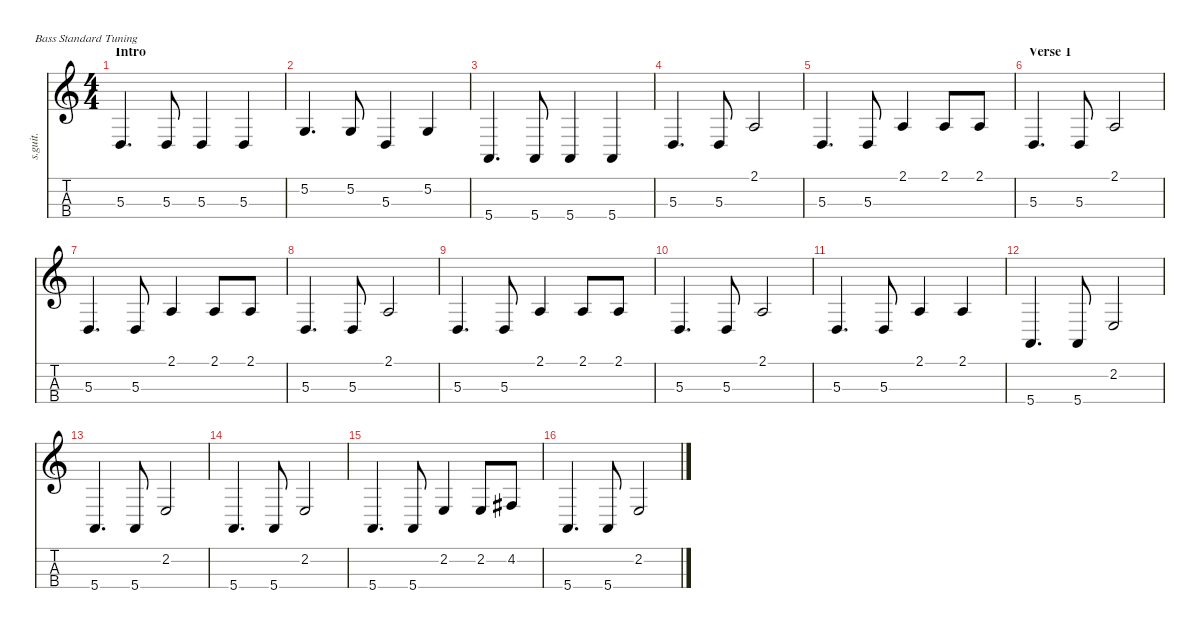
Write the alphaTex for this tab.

\defaultSystemsLayout 4
\hideDynamics
\bracketExtendMode nobrackets
\track ("Bass" "s.guit.") {instrument electricbassfinger}
\staff {score tabs}
\tuning (G2 D2 A1 E1)
\ts (4 4)
\beaming (8 2 2 2 2)
\section ("" "Intro")
\tempo (120 hide)
\clef g2
\ks c
5.3.4{d dy mf instrument electricbassfinger} 5.3.8 5.3.4 5.3.4 |
5.2.4{d} 5.2.8 5.3.4 5.2.4 |
5.4.4{d} 5.4.8 5.4.4 5.4.4 |
5.3.4{d} 5.3.8 2.1.2 |
5.3.4{d} 5.3.8 2.1.4 2.1.8 2.1.8 |
\section ("" "Verse 1")
5.3.4{d} 5.3.8 2.1.2 |
5.3.4{d} 5.3.8 2.1.4 2.1.8 2.1.8 |
5.3.4{d} 5.3.8 2.1.2 |
5.3.4{d} 5.3.8 2.1.4 2.1.8 2.1.8 |
5.3.4{d} 5.3.8 2.1.2 |
5.3.4{d} 5.3.8 2.1.4 2.1.4 |
5.4.4{d} 5.4.8 2.2.2 |
5.4.4{d} 5.4.8 2.2.2 |
5.4.4{d} 5.4.8 2.2.2 |
5.4.4{d} 5.4.8 2.2.4 2.2.8 4.2{acc #}.8 |
5.4.4{d} 5.4.8 2.2.2
